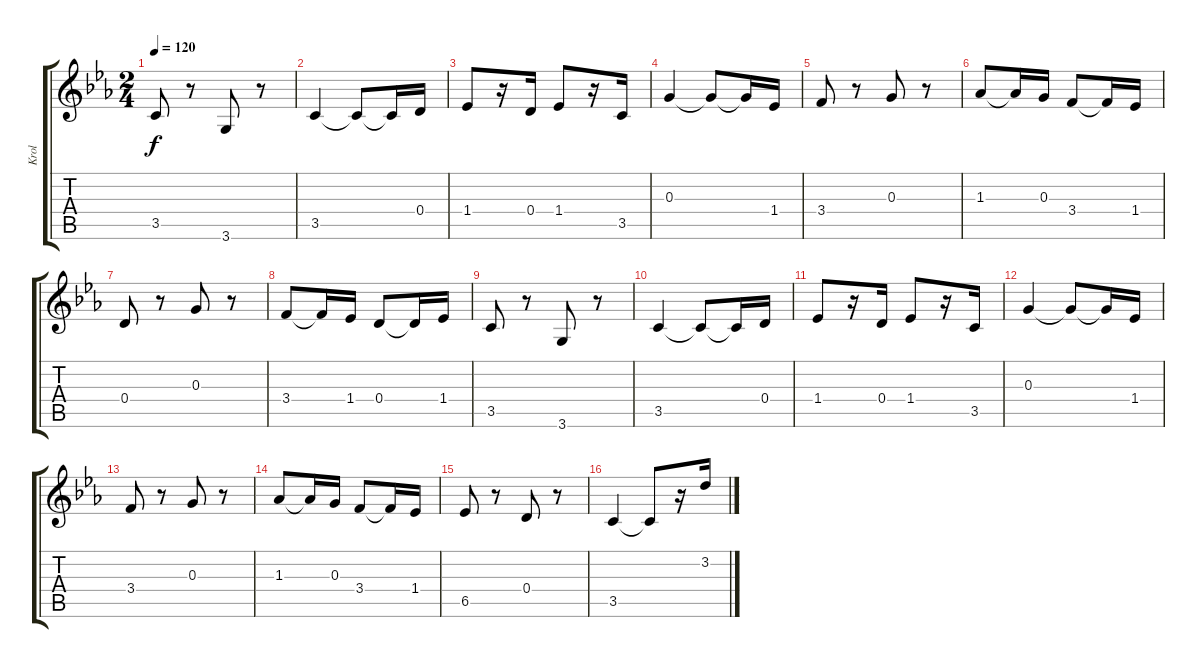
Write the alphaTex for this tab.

\track ("Krol" "Krol") {instrument acousticguitarsteel}
\staff {score tabs}
\tuning (E4 B3 G3 D3 A2 E2) {hide}
\ts (2 4)
\tempo 120
\clef g2
\ks cminor
3.5.8{dy f instrument acousticguitarsteel} r.8 3.6.8 r.8 |
3.5.4 3.5{t}.8 3.5{t}.16 0.4.16 |
1.4.8 r.16 0.4.16 1.4.8 r.16 3.5.16 |
0.3.4 0.3{t}.8 0.3{t}.16 1.4.16 |
3.4.8 r.8 0.3.8 r.8 |
1.3.8 1.3{t}.16 0.3.16 3.4.8 3.4{t}.16 1.4.16 |
0.4.8 r.8 0.3.8 r.8 |
3.4.8 3.4{t}.16 1.4.16 0.4.8 0.4{t}.16 1.4.16 |
3.5.8 r.8 3.6.8 r.8 |
3.5.4 3.5{t}.8 3.5{t}.16 0.4.16 |
1.4.8 r.16 0.4.16 1.4.8 r.16 3.5.16 |
0.3.4 0.3{t}.8 0.3{t}.16 1.4.16 |
3.4.8 r.8 0.3.8 r.8 |
1.3.8 1.3{t}.16 0.3.16 3.4.8 3.4{t}.16 1.4.16 |
6.5.8 r.8 0.4.8 r.8 |
3.5.4 3.5{t}.8 r.16 3.2.16
